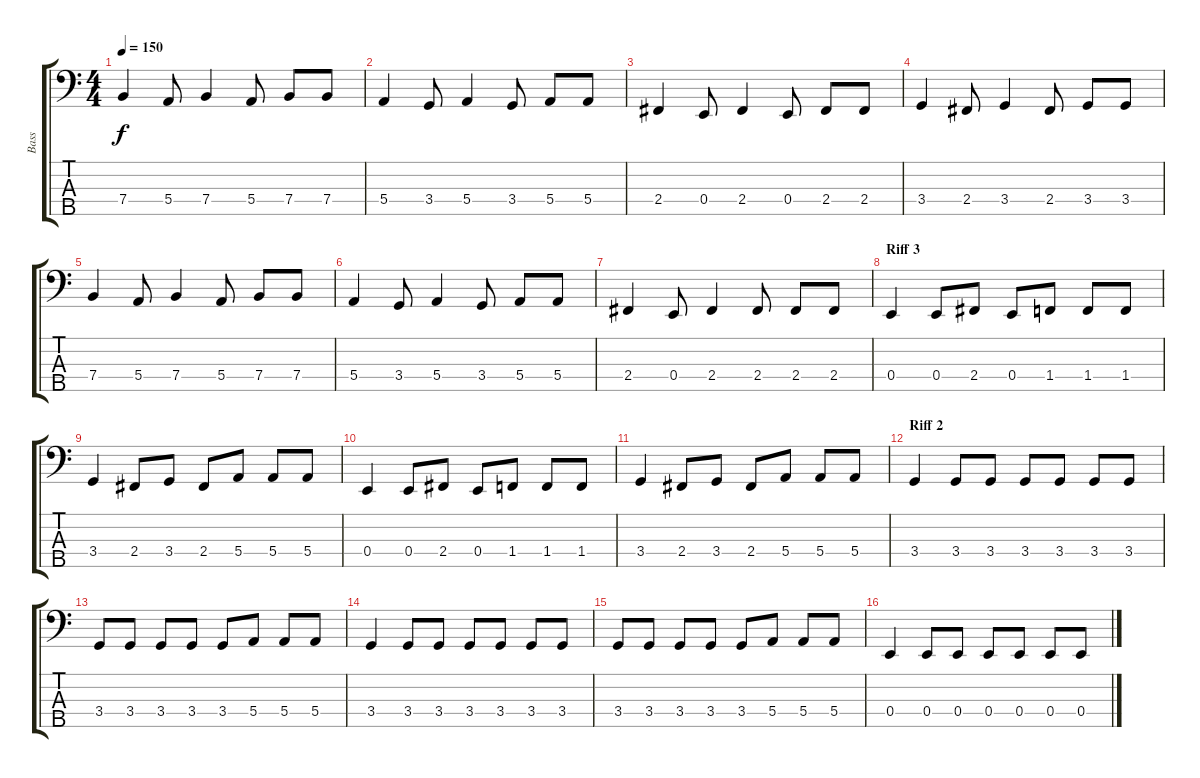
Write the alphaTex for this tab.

\track ("Bass" "Bass") {instrument electricbassfinger}
\staff {score tabs}
\tuning (G2 D2 A1 E1 B0) {hide}
\ts (4 4)
\tempo 150
\clef f4
\ks c
7.4.4{dy f} 5.4.8 7.4.4 5.4.8 7.4.8 7.4.8 |
5.4.4 3.4.8 5.4.4 3.4.8 5.4.8 5.4.8 |
2.4.4 0.4.8 2.4.4 0.4.8 2.4.8 2.4.8 |
3.4.4 2.4.8 3.4.4 2.4.8 3.4.8 3.4.8 |
7.4.4 5.4.8 7.4.4 5.4.8 7.4.8 7.4.8 |
5.4.4 3.4.8 5.4.4 3.4.8 5.4.8 5.4.8 |
2.4.4 0.4.8 2.4.4 2.4.8 2.4.8 2.4.8 |
\section ("" "Riff 3")
0.4.4 0.4.8 2.4.8 0.4.8 1.4.8 1.4.8 1.4.8 |
3.4.4 2.4.8 3.4.8 2.4.8 5.4.8 5.4.8 5.4.8 |
0.4.4 0.4.8 2.4.8 0.4.8 1.4.8 1.4.8 1.4.8 |
3.4.4 2.4.8 3.4.8 2.4.8 5.4.8 5.4.8 5.4.8 |
\section ("" "Riff 2")
3.4.4 3.4.8 3.4.8 3.4.8 3.4.8 3.4.8 3.4.8 |
3.4.8 3.4.8 3.4.8 3.4.8 3.4.8 5.4.8 5.4.8 5.4.8 |
3.4.4 3.4.8 3.4.8 3.4.8 3.4.8 3.4.8 3.4.8 |
3.4.8 3.4.8 3.4.8 3.4.8 3.4.8 5.4.8 5.4.8 5.4.8 |
0.4.4 0.4.8 0.4.8 0.4.8 0.4.8 0.4.8 0.4.8
